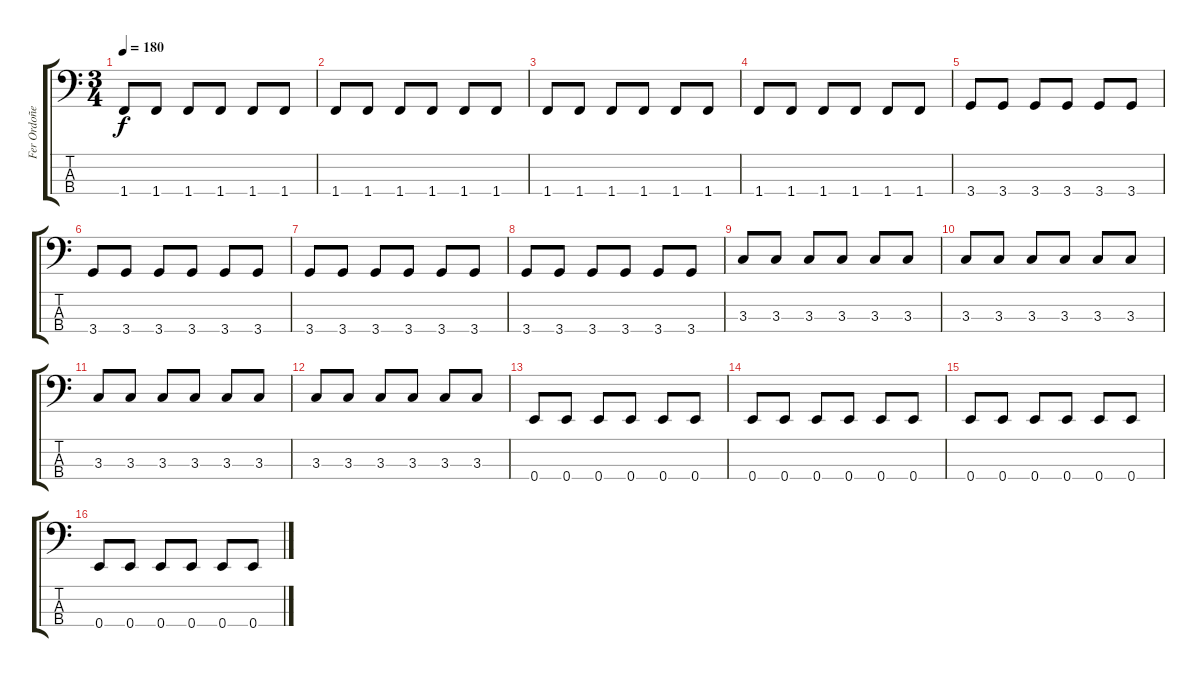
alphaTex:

\track ("Fer Ordoñez" "Fer Ordoñe") {instrument electricbassfinger}
\staff {score tabs}
\tuning (G2 D2 A1 E1) {hide}
\ts (3 4)
\tempo 180
\clef f4
\ks c
1.4.8{dy f} 1.4.8 1.4.8 1.4.8 1.4.8 1.4.8 |
1.4.8 1.4.8 1.4.8 1.4.8 1.4.8 1.4.8 |
1.4.8 1.4.8 1.4.8 1.4.8 1.4.8 1.4.8 |
1.4.8 1.4.8 1.4.8 1.4.8 1.4.8 1.4.8 |
3.4.8 3.4.8 3.4.8 3.4.8 3.4.8 3.4.8 |
3.4.8 3.4.8 3.4.8 3.4.8 3.4.8 3.4.8 |
3.4.8 3.4.8 3.4.8 3.4.8 3.4.8 3.4.8 |
3.4.8 3.4.8 3.4.8 3.4.8 3.4.8 3.4.8 |
3.3.8 3.3.8 3.3.8 3.3.8 3.3.8 3.3.8 |
3.3.8 3.3.8 3.3.8 3.3.8 3.3.8 3.3.8 |
3.3.8 3.3.8 3.3.8 3.3.8 3.3.8 3.3.8 |
3.3.8 3.3.8 3.3.8 3.3.8 3.3.8 3.3.8 |
0.4.8 0.4.8 0.4.8 0.4.8 0.4.8 0.4.8 |
0.4.8 0.4.8 0.4.8 0.4.8 0.4.8 0.4.8 |
0.4.8 0.4.8 0.4.8 0.4.8 0.4.8 0.4.8 |
0.4.8 0.4.8 0.4.8 0.4.8 0.4.8 0.4.8
